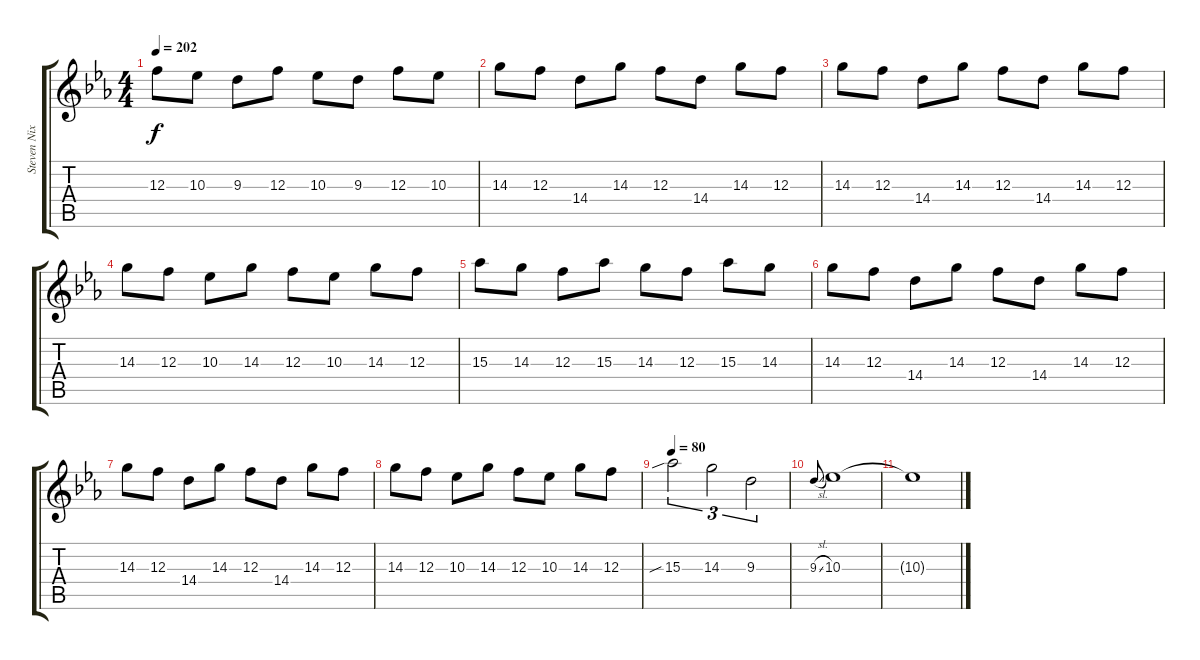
\track ("Steven Nixon" "Steven Nix") {instrument distortionguitar}
\staff {score tabs}
\tuning (D4 A3 F3 C3 G2 C2) {hide}
\ts (4 4)
\tempo 202
\clef g2
\ks eb
12.3.8{dy f} 10.3.8 9.3.8 12.3.8 10.3.8 9.3.8 12.3.8 10.3.8 |
14.3.8 12.3.8 14.4.8 14.3.8 12.3.8 14.4.8 14.3.8 12.3.8 |
14.3.8 12.3.8 14.4.8 14.3.8 12.3.8 14.4.8 14.3.8 12.3.8 |
14.3.8 12.3.8 10.3.8 14.3.8 12.3.8 10.3.8 14.3.8 12.3.8 |
15.3.8 14.3.8 12.3.8 15.3.8 14.3.8 12.3.8 15.3.8 14.3.8 |
14.3.8 12.3.8 14.4.8 14.3.8 12.3.8 14.4.8 14.3.8 12.3.8 |
14.3.8 12.3.8 14.4.8 14.3.8 12.3.8 14.4.8 14.3.8 12.3.8 |
14.3.8 12.3.8 10.3.8 14.3.8 12.3.8 10.3.8 14.3.8 12.3.8 |
\tempo 80
15.3{sib}.2{tu (3 2)} 14.3.2{tu (3 2)} 9.3.2{tu (3 2)} |
9.3{sl}.8{gr onbeat} 10.3.1{volume 2} |
10.3{t}.1
